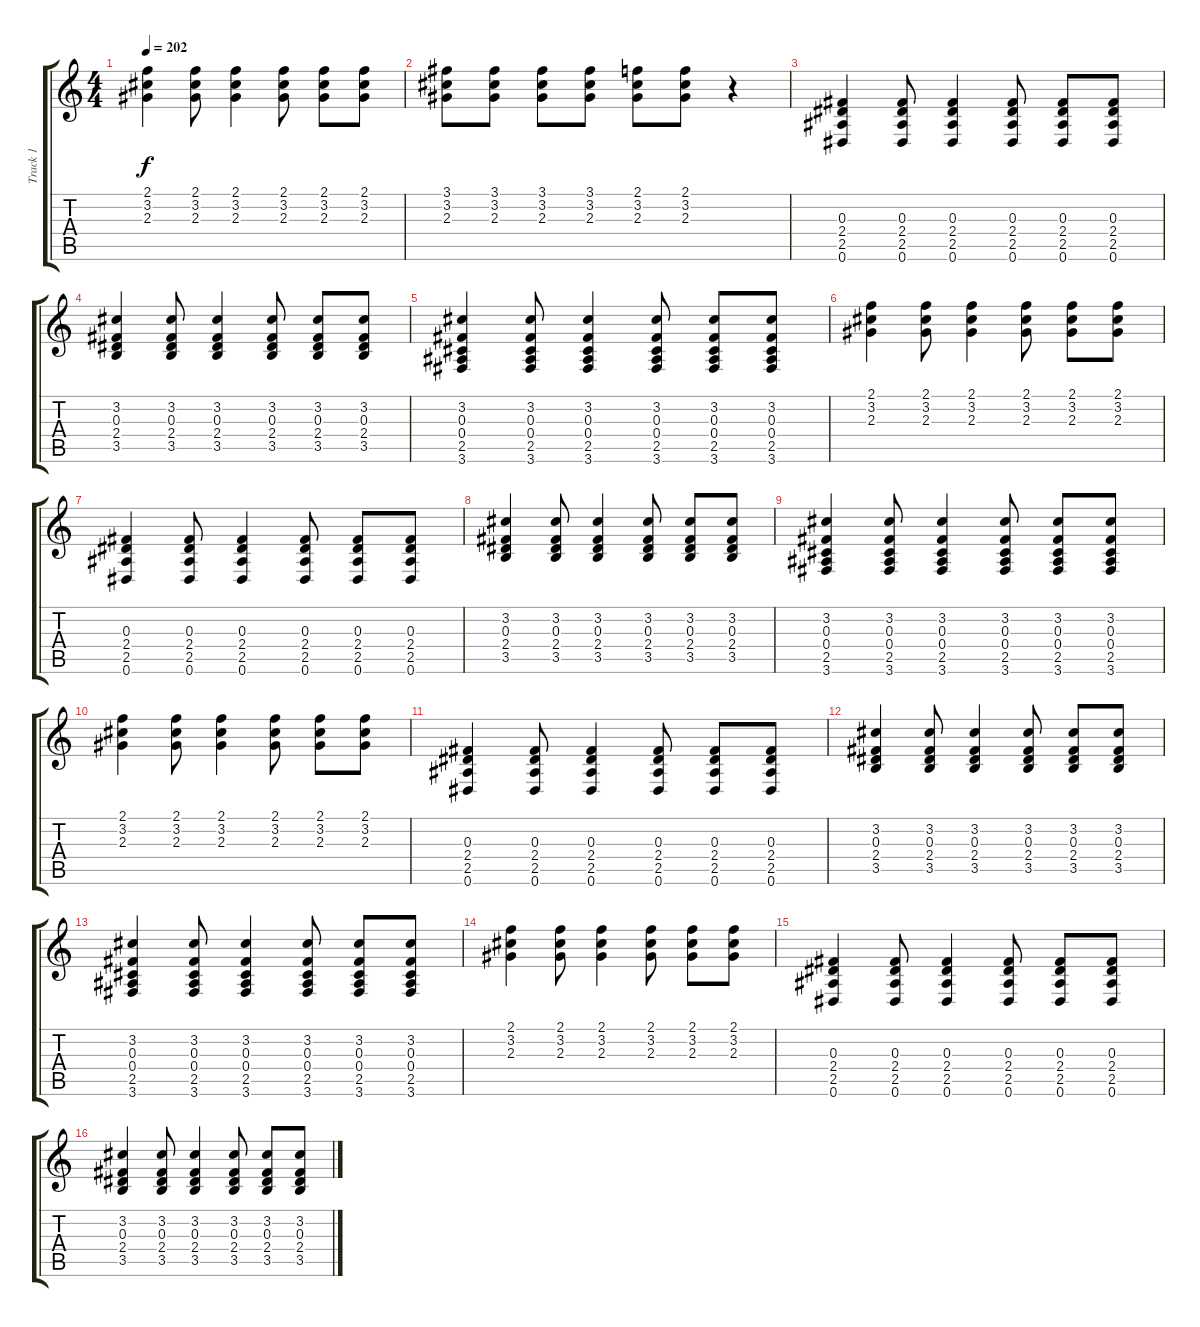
\track ("Track 1" "Track 1") {instrument overdrivenguitar}
\staff {score tabs}
\tuning (Eb4 Bb3 Gb3 Db3 Ab2 Eb2) {hide}
\ts (4 4)
\tempo 202
\clef g2
\ks c
(2.1 3.2 2.3).4{dy f} (2.1 3.2 2.3).8 (2.1 3.2 2.3).4 (2.1 3.2 2.3).8 (2.1 3.2 2.3).8 (2.1 3.2 2.3).8 |
(3.1 3.2 2.3).8 (3.1 3.2 2.3).8 (3.1 3.2 2.3).8 (3.1 3.2 2.3).8 (2.1 3.2 2.3).8 (2.1 3.2 2.3).8 r.4 |
(0.3 2.4 2.5 0.6).4 (0.3 2.4 2.5 0.6).8 (0.3 2.4 2.5 0.6).4 (0.3 2.4 2.5 0.6).8 (0.3 2.4 2.5 0.6).8 (0.3 2.4 2.5 0.6).8 |
(3.2 0.3 2.4 3.5).4 (3.2 0.3 2.4 3.5).8 (3.2 0.3 2.4 3.5).4 (3.2 0.3 2.4 3.5).8 (3.2 0.3 2.4 3.5).8 (3.2 0.3 2.4 3.5).8 |
(3.2 0.3 0.4 2.5 3.6).4 (3.2 0.3 0.4 2.5 3.6).8 (3.2 0.3 0.4 2.5 3.6).4 (3.2 0.3 0.4 2.5 3.6).8 (3.2 0.3 0.4 2.5 3.6).8 (3.2 0.3 0.4 2.5 3.6).8 |
(2.1 3.2 2.3).4 (2.1 3.2 2.3).8 (2.1 3.2 2.3).4 (2.1 3.2 2.3).8 (2.1 3.2 2.3).8 (2.1 3.2 2.3).8 |
(0.3 2.4 2.5 0.6).4 (0.3 2.4 2.5 0.6).8 (0.3 2.4 2.5 0.6).4 (0.3 2.4 2.5 0.6).8 (0.3 2.4 2.5 0.6).8 (0.3 2.4 2.5 0.6).8 |
(3.2 0.3 2.4 3.5).4 (3.2 0.3 2.4 3.5).8 (3.2 0.3 2.4 3.5).4 (3.2 0.3 2.4 3.5).8 (3.2 0.3 2.4 3.5).8 (3.2 0.3 2.4 3.5).8 |
(3.2 0.3 0.4 2.5 3.6).4 (3.2 0.3 0.4 2.5 3.6).8 (3.2 0.3 0.4 2.5 3.6).4 (3.2 0.3 0.4 2.5 3.6).8 (3.2 0.3 0.4 2.5 3.6).8 (3.2 0.3 0.4 2.5 3.6).8 |
(2.1 3.2 2.3).4 (2.1 3.2 2.3).8 (2.1 3.2 2.3).4 (2.1 3.2 2.3).8 (2.1 3.2 2.3).8 (2.1 3.2 2.3).8 |
(0.3 2.4 2.5 0.6).4 (0.3 2.4 2.5 0.6).8 (0.3 2.4 2.5 0.6).4 (0.3 2.4 2.5 0.6).8 (0.3 2.4 2.5 0.6).8 (0.3 2.4 2.5 0.6).8 |
(3.2 0.3 2.4 3.5).4 (3.2 0.3 2.4 3.5).8 (3.2 0.3 2.4 3.5).4 (3.2 0.3 2.4 3.5).8 (3.2 0.3 2.4 3.5).8 (3.2 0.3 2.4 3.5).8 |
(3.2 0.3 0.4 2.5 3.6).4 (3.2 0.3 0.4 2.5 3.6).8 (3.2 0.3 0.4 2.5 3.6).4 (3.2 0.3 0.4 2.5 3.6).8 (3.2 0.3 0.4 2.5 3.6).8 (3.2 0.3 0.4 2.5 3.6).8 |
(2.1 3.2 2.3).4 (2.1 3.2 2.3).8 (2.1 3.2 2.3).4 (2.1 3.2 2.3).8 (2.1 3.2 2.3).8 (2.1 3.2 2.3).8 |
(0.3 2.4 2.5 0.6).4 (0.3 2.4 2.5 0.6).8 (0.3 2.4 2.5 0.6).4 (0.3 2.4 2.5 0.6).8 (0.3 2.4 2.5 0.6).8 (0.3 2.4 2.5 0.6).8 |
(3.2 0.3 2.4 3.5).4 (3.2 0.3 2.4 3.5).8 (3.2 0.3 2.4 3.5).4 (3.2 0.3 2.4 3.5).8 (3.2 0.3 2.4 3.5).8 (3.2 0.3 2.4 3.5).8
